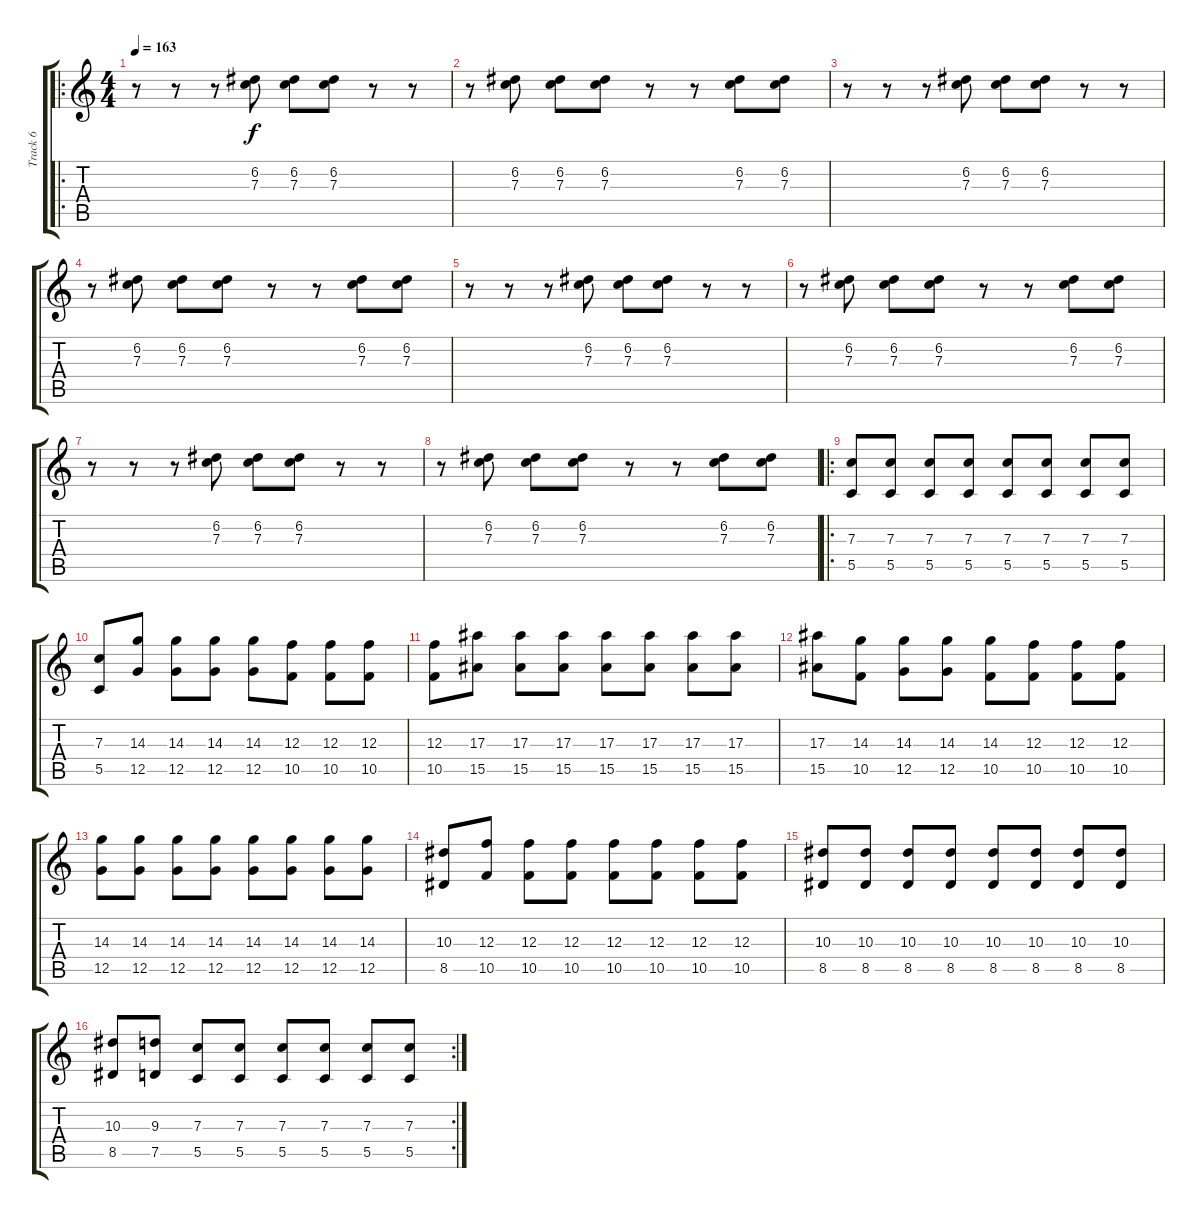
\track ("Track 6" "Track 6") {instrument distortionguitar}
\staff {score tabs}
\tuning (D4 A3 F3 C3 G2 C2) {hide}
\ro
\ts (4 4)
\tempo 163
\clef g2
\ks c
r.8{dy f} r.8 r.8 (6.2 7.3).8 (6.2 7.3).8 (6.2 7.3).8 r.8 r.8 |
r.8 (6.2 7.3).8 (6.2 7.3).8 (6.2 7.3).8 r.8 r.8 (6.2 7.3).8 (6.2 7.3).8 |
r.8 r.8 r.8 (6.2 7.3).8 (6.2 7.3).8 (6.2 7.3).8 r.8 r.8 |
r.8 (6.2 7.3).8 (6.2 7.3).8 (6.2 7.3).8 r.8 r.8 (6.2 7.3).8 (6.2 7.3).8 |
r.8 r.8 r.8 (6.2 7.3).8 (6.2 7.3).8 (6.2 7.3).8 r.8 r.8 |
r.8 (6.2 7.3).8 (6.2 7.3).8 (6.2 7.3).8 r.8 r.8 (6.2 7.3).8 (6.2 7.3).8 |
r.8 r.8 r.8 (6.2 7.3).8 (6.2 7.3).8 (6.2 7.3).8 r.8 r.8 |
r.8 (6.2 7.3).8 (6.2 7.3).8 (6.2 7.3).8 r.8 r.8 (6.2 7.3).8 (6.2 7.3).8 |
\ro
(7.3 5.5).8 (7.3 5.5).8 (7.3 5.5).8 (7.3 5.5).8 (7.3 5.5).8 (7.3 5.5).8 (7.3 5.5).8 (7.3 5.5).8 |
(7.3 5.5).8 (14.3 12.5).8 (14.3 12.5).8 (14.3 12.5).8 (14.3 12.5).8 (12.3 10.5).8 (12.3 10.5).8 (12.3 10.5).8 |
(12.3 10.5).8 (17.3 15.5).8 (17.3 15.5).8 (17.3 15.5).8 (17.3 15.5).8 (17.3 15.5).8 (17.3 15.5).8 (17.3 15.5).8 |
(17.3 15.5).8 (14.3 10.5).8 (14.3 12.5).8 (14.3 12.5).8 (14.3 10.5).8 (12.3 10.5).8 (12.3 10.5).8 (12.3 10.5).8 |
(14.3 12.5).8 (14.3 12.5).8 (14.3 12.5).8 (14.3 12.5).8 (14.3 12.5).8 (14.3 12.5).8 (14.3 12.5).8 (14.3 12.5).8 |
(10.3 8.5).8 (12.3 10.5).8 (12.3 10.5).8 (12.3 10.5).8 (12.3 10.5).8 (12.3 10.5).8 (12.3 10.5).8 (12.3 10.5).8 |
(10.3 8.5).8 (10.3 8.5).8 (10.3 8.5).8 (10.3 8.5).8 (10.3 8.5).8 (10.3 8.5).8 (10.3 8.5).8 (10.3 8.5).8 |
\rc 2
(10.3 8.5).8 (9.3 7.5).8 (7.3 5.5).8 (7.3 5.5).8 (7.3 5.5).8 (7.3 5.5).8 (7.3 5.5).8 (7.3 5.5).8
